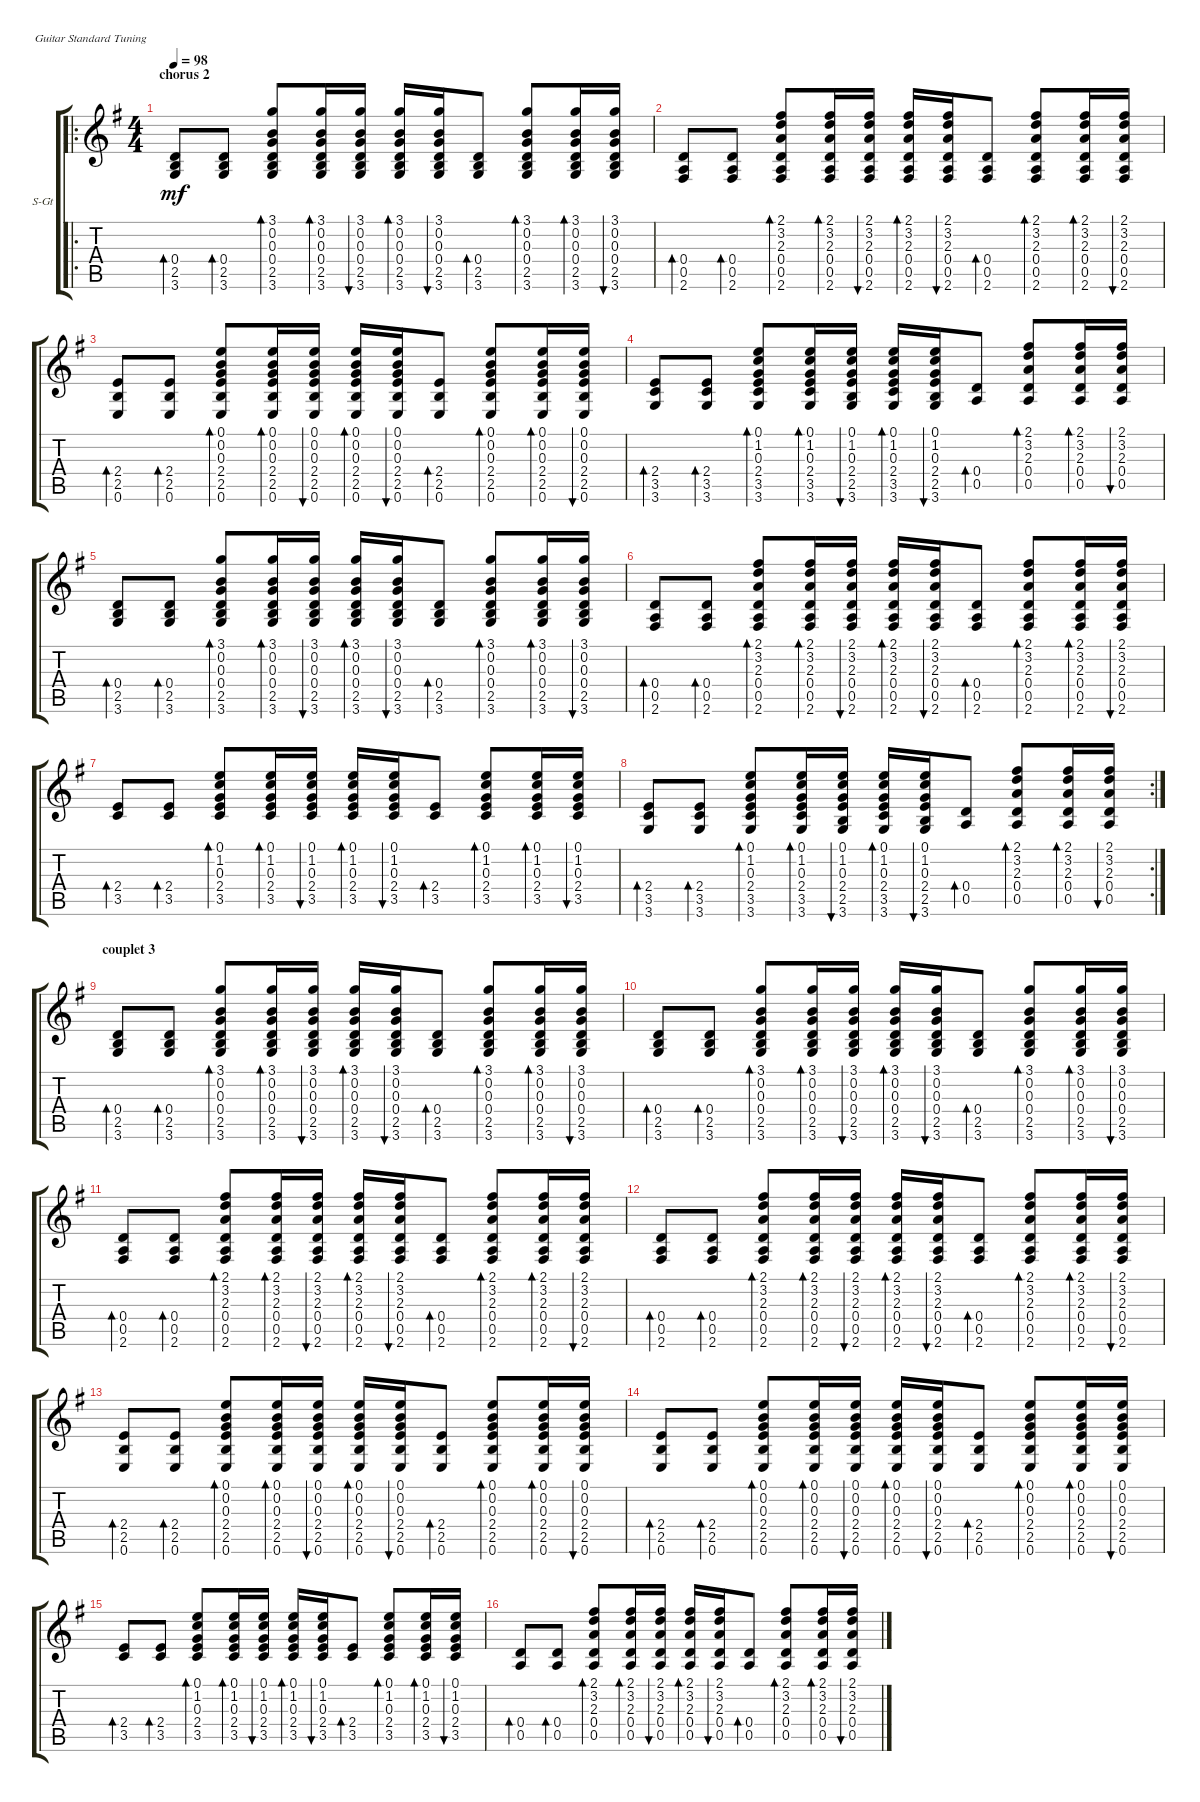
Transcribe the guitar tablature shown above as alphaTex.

\defaultSystemsLayout 4
\bracketExtendMode groupsimilarinstruments
\firstSystemTrackNameOrientation horizontal
\otherSystemsTrackNameOrientation horizontal
\track ("Steel Guitar" "S-Gt") {instrument acousticguitarsteel}
\staff {score tabs}
\tuning (E4 B3 G3 D3 A2 E2)
\ro
\ts (4 4)
\section ("" "chorus 2")
\tempo 98
\clef g2
\ks g
(3.6 2.5 0.4).8{bd 30 dy mf} (3.6 2.5 0.4).8{bd 30} (3.6 2.5 0.4 0.3 0.2 3.1).8{bd 30} (3.6 2.5 0.4 0.3 0.2 3.1).16{bd 30} (3.6 2.5 0.4 0.3 0.2 3.1).16{bu 30} (3.6 2.5 0.4 0.3 0.2 3.1).16{bd 30} (3.6 2.5 0.4 0.3 0.2 3.1).16{bu 30} (3.6 2.5 0.4).8{bd 30} (3.6 2.5 0.4 0.3 0.2 3.1).8{bd 30} (3.6 2.5 0.4 0.3 0.2 3.1).16{bd 30} (3.6 2.5 0.4 0.3 0.2 3.1).16{bu 30} |
(2.6 0.5 0.4).8{bd 30} (2.6 0.5 0.4).8{bd 30} (2.6 0.5 0.4 2.3 3.2 2.1).8{bd 30} (2.6 0.5 0.4 2.3 3.2 2.1).16{bd 30} (2.6 0.5 0.4 2.3 3.2 2.1).16{bu 30} (2.6 0.5 0.4 2.3 3.2 2.1).16{bd 30} (2.6 0.5 0.4 2.3 3.2 2.1).16{bu 30} (2.6 0.5 0.4).8{bd 30} (2.6 0.5 0.4 2.3 3.2 2.1).8{bd 30} (2.6 0.5 0.4 2.3 3.2 2.1).16{bd 30} (2.6 0.5 0.4 2.3 3.2 2.1).16{bu 30} |
(0.6 2.5 2.4).8{bd 30} (0.6 2.5 2.4).8{bd 30} (0.6 2.5 2.4 0.3 0.2 0.1).8{bd 30} (0.6 2.5 2.4 0.3 0.2 0.1).16{bd 30} (0.6 2.5 2.4 0.3 0.2 0.1).16{bu 30} (0.6 2.5 2.4 0.3 0.2 0.1).16{bd 30} (0.6 2.5 2.4 0.3 0.2 0.1).16{bu 30} (0.6 2.5 2.4).8{bd 30} (0.6 2.5 2.4 0.3 0.2 0.1).8{bd 30} (0.6 2.5 2.4 0.3 0.2 0.1).16{bd 30} (0.6 2.5 2.4 0.3 0.2 0.1).16{bu 30} |
(3.6 3.5 2.4).8{bd 30} (3.6 3.5 2.4).8{bd 30} (3.6 3.5 2.4 0.3 1.2 0.1).8{bd 30} (3.6 3.5 2.4 0.3 1.2 0.1).16{bd 30} (3.6 2.5 2.4 0.3 1.2 0.1).16{bu 30} (3.6 3.5 2.4 0.3 1.2 0.1).16{bd 30} (3.6 2.5 2.4 0.3 1.2 0.1).16{bu 30} (0.5 0.4).8{bd 30} (0.5 0.4 2.3 3.2 2.1).8{bd 30} (0.5 0.4 2.3 3.2 2.1).16{bd 30} (0.5 0.4 2.3 3.2 2.1).16{bu 30} |
(3.6 2.5 0.4).8{bd 30} (3.6 2.5 0.4).8{bd 30} (3.6 2.5 0.4 0.3 0.2 3.1).8{bd 30} (3.6 2.5 0.4 0.3 0.2 3.1).16{bd 30} (3.6 2.5 0.4 0.3 0.2 3.1).16{bu 30} (3.6 2.5 0.4 0.3 0.2 3.1).16{bd 30} (3.6 2.5 0.4 0.3 0.2 3.1).16{bu 30} (3.6 2.5 0.4).8{bd 30} (3.6 2.5 0.4 0.3 0.2 3.1).8{bd 30} (3.6 2.5 0.4 0.3 0.2 3.1).16{bd 30} (3.6 2.5 0.4 0.3 0.2 3.1).16{bu 30} |
(2.6 0.5 0.4).8{bd 30} (2.6 0.5 0.4).8{bd 30} (2.6 0.5 0.4 2.3 3.2 2.1).8{bd 30} (2.6 0.5 0.4 2.3 3.2 2.1).16{bd 30} (2.6 0.5 0.4 2.3 3.2 2.1).16{bu 30} (2.6 0.5 0.4 2.3 3.2 2.1).16{bd 30} (2.6 0.5 0.4 2.3 3.2 2.1).16{bu 30} (2.6 0.5 0.4).8{bd 30} (2.6 0.5 0.4 2.3 3.2 2.1).8{bd 30} (2.6 0.5 0.4 2.3 3.2 2.1).16{bd 30} (2.6 0.5 0.4 2.3 3.2 2.1).16{bu 30} |
(3.5 2.4).8{bd 30} (3.5 2.4).8{bd 30} (3.5 2.4 0.3 1.2 0.1).8{bd 30} (3.5 2.4 0.3 1.2 0.1).16{bd 30} (3.5 2.4 0.3 1.2 0.1).16{bu 30} (3.5 2.4 0.3 1.2 0.1).16{bd 30} (3.5 2.4 0.3 1.2 0.1).16{bu 30} (3.5 2.4).8{bd 30} (3.5 2.4 0.3 1.2 0.1).8{bd 30} (3.5 2.4 0.3 1.2 0.1).16{bd 30} (3.5 2.4 0.3 1.2 0.1).16{bu 30} |
\rc 2
(3.6 3.5 2.4).8{bd 30} (3.6 3.5 2.4).8{bd 30} (3.6 3.5 2.4 0.3 1.2 0.1).8{bd 30} (3.6 3.5 2.4 0.3 1.2 0.1).16{bd 30} (3.6 2.5 2.4 0.3 1.2 0.1).16{bu 30} (3.6 3.5 2.4 0.3 1.2 0.1).16{bd 30} (3.6 2.5 2.4 0.3 1.2 0.1).16{bu 30} (0.5 0.4).8{bd 30} (0.5 0.4 2.3 3.2 2.1).8{bd 30} (0.5 0.4 2.3 3.2 2.1).16{bd 30} (0.5 0.4 2.3 3.2 2.1).16{bu 30} |
\section ("" "couplet 3")
(3.6 2.5 0.4).8{bd 30} (3.6 2.5 0.4).8{bd 30} (3.6 2.5 0.4 0.3 0.2 3.1).8{bd 30} (3.6 2.5 0.4 0.3 0.2 3.1).16{bd 30} (3.6 2.5 0.4 0.3 0.2 3.1).16{bu 30} (3.6 2.5 0.4 0.3 0.2 3.1).16{bd 30} (3.6 2.5 0.4 0.3 0.2 3.1).16{bu 30} (3.6 2.5 0.4).8{bd 30} (3.6 2.5 0.4 0.3 0.2 3.1).8{bd 30} (3.6 2.5 0.4 0.3 0.2 3.1).16{bd 30} (3.6 2.5 0.4 0.3 0.2 3.1).16{bu 30} |
(3.6 2.5 0.4).8{bd 30} (3.6 2.5 0.4).8{bd 30} (3.6 2.5 0.4 0.3 0.2 3.1).8{bd 30} (3.6 2.5 0.4 0.3 0.2 3.1).16{bd 30} (3.6 2.5 0.4 0.3 0.2 3.1).16{bu 30} (3.6 2.5 0.4 0.3 0.2 3.1).16{bd 30} (3.6 2.5 0.4 0.3 0.2 3.1).16{bu 30} (3.6 2.5 0.4).8{bd 30} (3.6 2.5 0.4 0.3 0.2 3.1).8{bd 30} (3.6 2.5 0.4 0.3 0.2 3.1).16{bd 30} (3.6 2.5 0.4 0.3 0.2 3.1).16{bu 30} |
(2.6 0.5 0.4).8{bd 30} (2.6 0.5 0.4).8{bd 30} (2.6 0.5 0.4 2.3 3.2 2.1).8{bd 30} (2.6 0.5 0.4 2.3 3.2 2.1).16{bd 30} (2.6 0.5 0.4 2.3 3.2 2.1).16{bu 30} (2.6 0.5 0.4 2.3 3.2 2.1).16{bd 30} (2.6 0.5 0.4 2.3 3.2 2.1).16{bu 30} (2.6 0.5 0.4).8{bd 30} (2.6 0.5 0.4 2.3 3.2 2.1).8{bd 30} (2.6 0.5 0.4 2.3 3.2 2.1).16{bd 30} (2.6 0.5 0.4 2.3 3.2 2.1).16{bu 30} |
(2.6 0.5 0.4).8{bd 30} (2.6 0.5 0.4).8{bd 30} (2.6 0.5 0.4 2.3 3.2 2.1).8{bd 30} (2.6 0.5 0.4 2.3 3.2 2.1).16{bd 30} (2.6 0.5 0.4 2.3 3.2 2.1).16{bu 30} (2.6 0.5 0.4 2.3 3.2 2.1).16{bd 30} (2.6 0.5 0.4 2.3 3.2 2.1).16{bu 30} (2.6 0.5 0.4).8{bd 30} (2.6 0.5 0.4 2.3 3.2 2.1).8{bd 30} (2.6 0.5 0.4 2.3 3.2 2.1).16{bd 30} (2.6 0.5 0.4 2.3 3.2 2.1).16{bu 30} |
(0.6 2.5 2.4).8{bd 30} (0.6 2.5 2.4).8{bd 30} (0.6 2.5 2.4 0.3 0.2 0.1).8{bd 30} (0.6 2.5 2.4 0.3 0.2 0.1).16{bd 30} (0.6 2.5 2.4 0.3 0.2 0.1).16{bu 30} (0.6 2.5 2.4 0.3 0.2 0.1).16{bd 30} (0.6 2.5 2.4 0.3 0.2 0.1).16{bu 30} (0.6 2.5 2.4).8{bd 30} (0.6 2.5 2.4 0.3 0.2 0.1).8{bd 30} (0.6 2.5 2.4 0.3 0.2 0.1).16{bd 30} (0.6 2.5 2.4 0.3 0.2 0.1).16{bu 30} |
(0.6 2.5 2.4).8{bd 30} (0.6 2.5 2.4).8{bd 30} (0.6 2.5 2.4 0.3 0.2 0.1).8{bd 30} (0.6 2.5 2.4 0.3 0.2 0.1).16{bd 30} (0.6 2.5 2.4 0.3 0.2 0.1).16{bu 30} (0.6 2.5 2.4 0.3 0.2 0.1).16{bd 30} (0.6 2.5 2.4 0.3 0.2 0.1).16{bu 30} (0.6 2.5 2.4).8{bd 30} (0.6 2.5 2.4 0.3 0.2 0.1).8{bd 30} (0.6 2.5 2.4 0.3 0.2 0.1).16{bd 30} (0.6 2.5 2.4 0.3 0.2 0.1).16{bu 30} |
(3.5 2.4).8{bd 30} (3.5 2.4).8{bd 30} (3.5 2.4 0.3 1.2 0.1).8{bd 30} (3.5 2.4 0.3 1.2 0.1).16{bd 30} (3.5 2.4 0.3 1.2 0.1).16{bu 30} (3.5 2.4 0.3 1.2 0.1).16{bd 30} (3.5 2.4 0.3 1.2 0.1).16{bu 30} (3.5 2.4).8{bd 30} (3.5 2.4 0.3 1.2 0.1).8{bd 30} (3.5 2.4 0.3 1.2 0.1).16{bd 30} (3.5 2.4 0.3 1.2 0.1).16{bu 30} |
(0.5 0.4).8{bd 30} (0.5 0.4).8{bd 30} (0.5 0.4 2.3 3.2 2.1).8{bd 30} (0.5 0.4 2.3 3.2 2.1).16{bd 30} (0.5 0.4 2.3 3.2 2.1).16{bu 30} (0.5 0.4 2.3 3.2 2.1).16{bd 30} (0.5 0.4 2.3 3.2 2.1).16{bu 30} (0.5 0.4).8{bd 30} (0.5 0.4 2.3 3.2 2.1).8{bd 30} (0.5 0.4 2.3 3.2 2.1).16{bd 30} (0.5 0.4 2.3 3.2 2.1).16{bu 30}
